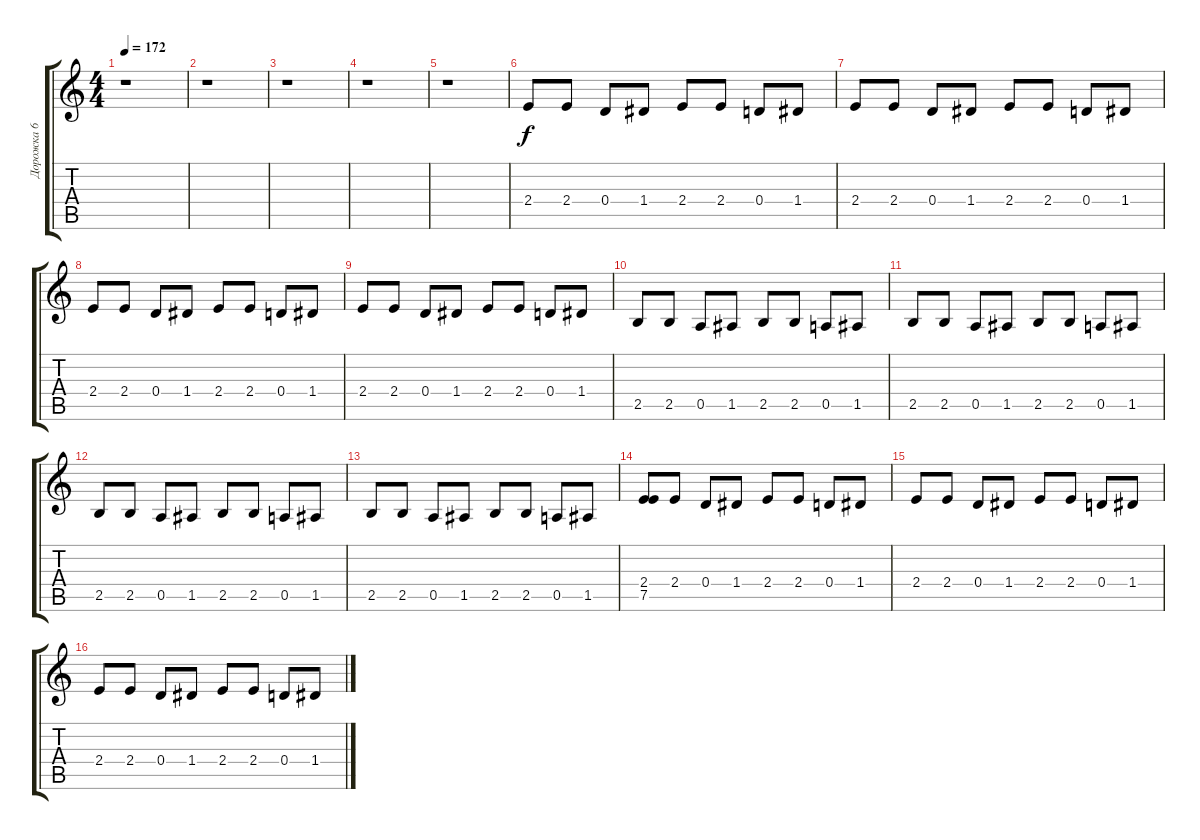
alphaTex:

\track ("Дорожка 6" "Дорожка 6") {instrument overdrivenguitar}
\staff {score tabs}
\tuning (E4 B3 G3 D3 A2 E2) {hide}
\ts (4 4)
\tempo 172
\clef g2
\ks c
r.1{dy f} |
r.1 |
r.1 |
r.1 |
r.1 |
2.4.8 2.4.8 0.4.8 1.4.8 2.4.8 2.4.8 0.4.8 1.4.8 |
2.4.8 2.4.8 0.4.8 1.4.8 2.4.8 2.4.8 0.4.8 1.4.8 |
2.4.8 2.4.8 0.4.8 1.4.8 2.4.8 2.4.8 0.4.8 1.4.8 |
2.4.8 2.4.8 0.4.8 1.4.8 2.4.8 2.4.8 0.4.8 1.4.8 |
2.5.8 2.5.8 0.5.8 1.5.8 2.5.8 2.5.8 0.5.8 1.5.8 |
2.5.8 2.5.8 0.5.8 1.5.8 2.5.8 2.5.8 0.5.8 1.5.8 |
2.5.8 2.5.8 0.5.8 1.5.8 2.5.8 2.5.8 0.5.8 1.5.8 |
2.5.8 2.5.8 0.5.8 1.5.8 2.5.8 2.5.8 0.5.8 1.5.8 |
(2.4 7.5).8 2.4.8 0.4.8 1.4.8 2.4.8 2.4.8 0.4.8 1.4.8 |
2.4.8 2.4.8 0.4.8 1.4.8 2.4.8 2.4.8 0.4.8 1.4.8 |
2.4.8 2.4.8 0.4.8 1.4.8 2.4.8 2.4.8 0.4.8 1.4.8
